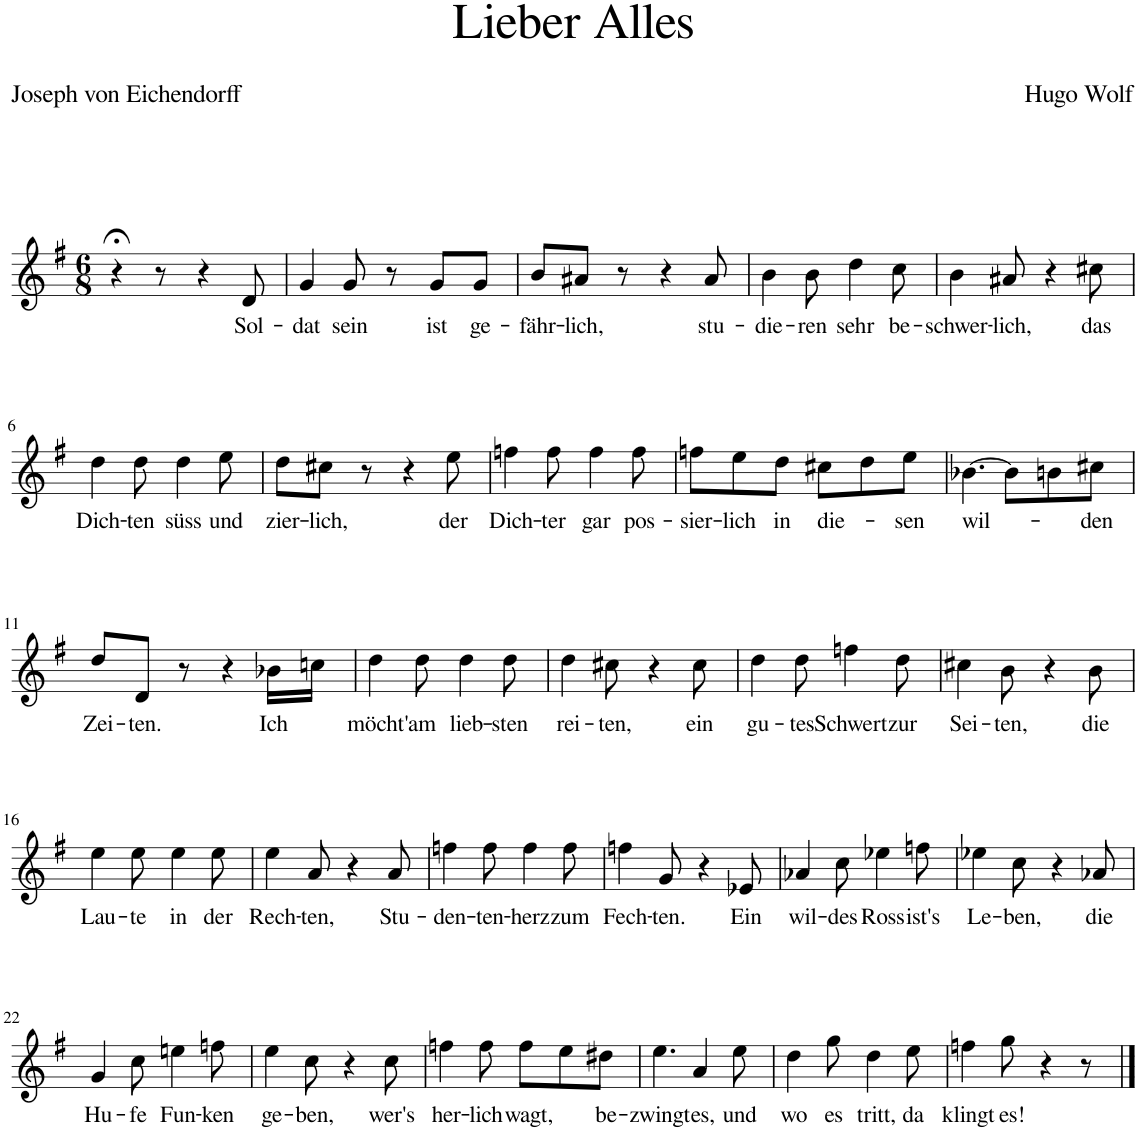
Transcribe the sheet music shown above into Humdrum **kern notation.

**kern	**text
*part1	*part1
*staff1	*staff1
*I"Piano	*
*I'Pno	*
*clefG2	*
*k[f#]	*
*M6/8	*
=1	=1
4r;<	.
8r	.
4r	.
!	!LO:LY:b
8d/	Sol-
=2	=2
!	!LO:LY:b
4g/	-dat
!	!LO:LY:b
8g/	sein
8r	.
!	!LO:LY:b
8g/L	ist
!	!LO:LY:b
8g/J	ge-
=3	=3
!	!LO:LY:b
8b/L	-fähr-
!	!LO:LY:b
8a#X/J	-lich,
8r	.
4r	.
!	!LO:LY:b
8a#/	stu-
=4	=4
!	!LO:LY:b
4b\	-die-
!	!LO:LY:b
8b\	-ren
!	!LO:LY:b
4dd\	sehr
!	!LO:LY:b
8cc\	be-
=5	=5
!	!LO:LY:b
4b\	-schwer-
!	!LO:LY:b
8a#X/	-lich,
4r	.
!	!LO:LY:b
8cc#X\	das
!!LO:LB:g=z
=6	=6
!	!LO:LY:b
4dd\	Dich-
!	!LO:LY:b
8dd\	-ten
!	!LO:LY:b
4dd\	süss
!	!LO:LY:b
8ee\	und
=7	=7
!	!LO:LY:b
8dd\L	zier-
!	!LO:LY:b
8cc#X\J	-lich,
8r	.
4r	.
!	!LO:LY:b
8ee\	der
=8	=8
!	!LO:LY:b
4ffn\	Dich-
!	!LO:LY:b
8ff\	-ter
!	!LO:LY:b
4ff\	gar
!	!LO:LY:b
8ff\	pos-
=9	=9
!	!LO:LY:b
8ffn\L	-sier-
!	!LO:LY:b
8ee\	-lich
!	!LO:LY:b
8dd\J	in
!	!LO:LY:b
8cc#X\L	die-
8dd\	.
!	!LO:LY:b
8ee\J	-sen
=10	=10
!	!LO:LY:b
[4.b-X\	wil-
8b-\L]	.
8bn\	.
!	!LO:LY:b
8cc#X\J	-den
!!LO:LB:g=z
=11	=11
!	!LO:LY:b
8dd/L	Zei-
!	!LO:LY:b
8d/J	-ten.
8r	.
4r	.
!	!LO:LY:b
16b-X\LL	Ich
16ccn\JJ	.
=12	=12
!	!LO:LY:b
4dd\	möcht'
!	!LO:LY:b
8dd\	am
!	!LO:LY:b
4dd\	lieb-
!	!LO:LY:b
8dd\	-sten
=13	=13
!	!LO:LY:b
4dd\	rei-
!	!LO:LY:b
8cc#X\	-ten,
4r	.
!	!LO:LY:b
8cc#\	ein
=14	=14
!	!LO:LY:b
4dd\	gu-
!	!LO:LY:b
8dd\	-tes
!	!LO:LY:b
4ffn\	Schwert
!	!LO:LY:b
8dd\	zur
=15	=15
!	!LO:LY:b
4cc#X\	Sei-
!	!LO:LY:b
8b\	-ten,
4r	.
!	!LO:LY:b
8b\	die
!!LO:LB:g=z
=16	=16
!	!LO:LY:b
4ee\	Lau-
!	!LO:LY:b
8ee\	-te
!	!LO:LY:b
4ee\	in
!	!LO:LY:b
8ee\	der
=17	=17
!	!LO:LY:b
4ee\	Rech-
!	!LO:LY:b
8a/	-ten,
4r	.
!	!LO:LY:b
8a/	Stu-
=18	=18
!	!LO:LY:b
4ffn\	-den-
!	!LO:LY:b
8ff\	-ten-
!	!LO:LY:b
4ff\	-herz
!	!LO:LY:b
8ff\	zum
=19	=19
!	!LO:LY:b
4ffn\	Fech-
!	!LO:LY:b
8g/	-ten.
4r	.
!	!LO:LY:b
8e-X/	Ein
=20	=20
!	!LO:LY:b
4a-X/	wil-
!	!LO:LY:b
8cc\	-des
!	!LO:LY:b
4ee-X\	Ross
!	!LO:LY:b
8ffn\	ist's
=21	=21
!	!LO:LY:b
4ee-X\	Le-
!	!LO:LY:b
8cc\	-ben,
4r	.
!	!LO:LY:b
8a-X/	die
!!LO:LB:g=z
=22	=22
!	!LO:LY:b
4g/	Hu-
!	!LO:LY:b
8cc\	-fe
!	!LO:LY:b
4een\	Fun-
!	!LO:LY:b
8ffn\	-ken
=23	=23
!	!LO:LY:b
4ee\	ge-
!	!LO:LY:b
8cc\	-ben,
4r	.
!	!LO:LY:b
8cc\	wer's
=24	=24
!	!LO:LY:b
4ffn\	her-
!	!LO:LY:b
8ff\	-lich
!	!LO:LY:b
8ff\L	wagt,
8ee\	.
!	!LO:LY:b
8dd#X\J	be-
=25	=25
!	!LO:LY:b
4.ee\	-zwingt
!	!LO:LY:b
4a/	es,
!	!LO:LY:b
8ee\	und
=26	=26
!	!LO:LY:b
4dd\	wo
!	!LO:LY:b
8gg\	es
!	!LO:LY:b
4dd\	tritt,
!	!LO:LY:b
8ee\	da
=27	=27
!	!LO:LY:b
4ffn\	klingt
!	!LO:LY:b
8gg\	es!
4r	.
8r	.
==	==
*-	*-
